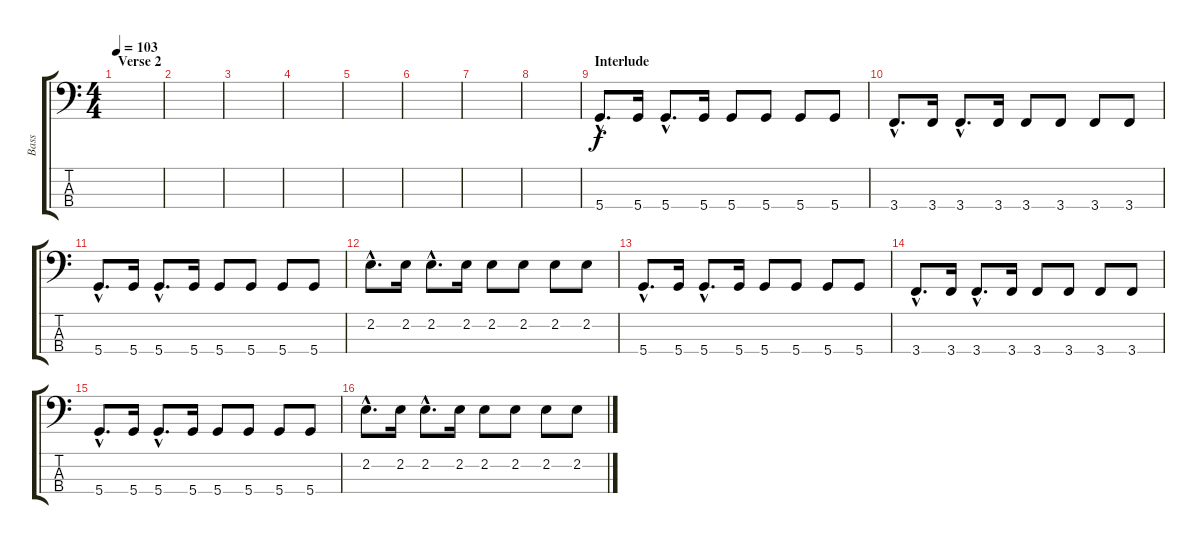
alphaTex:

\track ("Bass" "Bass") {instrument electricbasspick}
\staff {score tabs}
\tuning (G2 D2 A1 D1) {hide}
\ts (4 4)
\section ("" "Verse 2")
\tempo 103
\clef f4
\ks c
|
|
|
|
|
|
|
|
\section ("" "Interlude")
5.4{hac}.8{d} 5.4.16 5.4{hac}.8{d} 5.4.16 5.4.8 5.4.8 5.4.8 5.4.8 |
3.4{hac}.8{d} 3.4.16 3.4{hac}.8{d} 3.4.16 3.4.8 3.4.8 3.4.8 3.4.8 |
5.4{hac}.8{d} 5.4.16 5.4{hac}.8{d} 5.4.16 5.4.8 5.4.8 5.4.8 5.4.8 |
2.2{hac}.8{d} 2.2.16 2.2{hac}.8{d} 2.2.16 2.2.8 2.2.8 2.2.8 2.2.8 |
5.4{hac}.8{d} 5.4.16 5.4{hac}.8{d} 5.4.16 5.4.8 5.4.8 5.4.8 5.4.8 |
3.4{hac}.8{d} 3.4.16 3.4{hac}.8{d} 3.4.16 3.4.8 3.4.8 3.4.8 3.4.8 |
5.4{hac}.8{d} 5.4.16 5.4{hac}.8{d} 5.4.16 5.4.8 5.4.8 5.4.8 5.4.8 |
2.2{hac}.8{d} 2.2.16 2.2{hac}.8{d} 2.2.16 2.2.8 2.2.8 2.2.8 2.2.8
